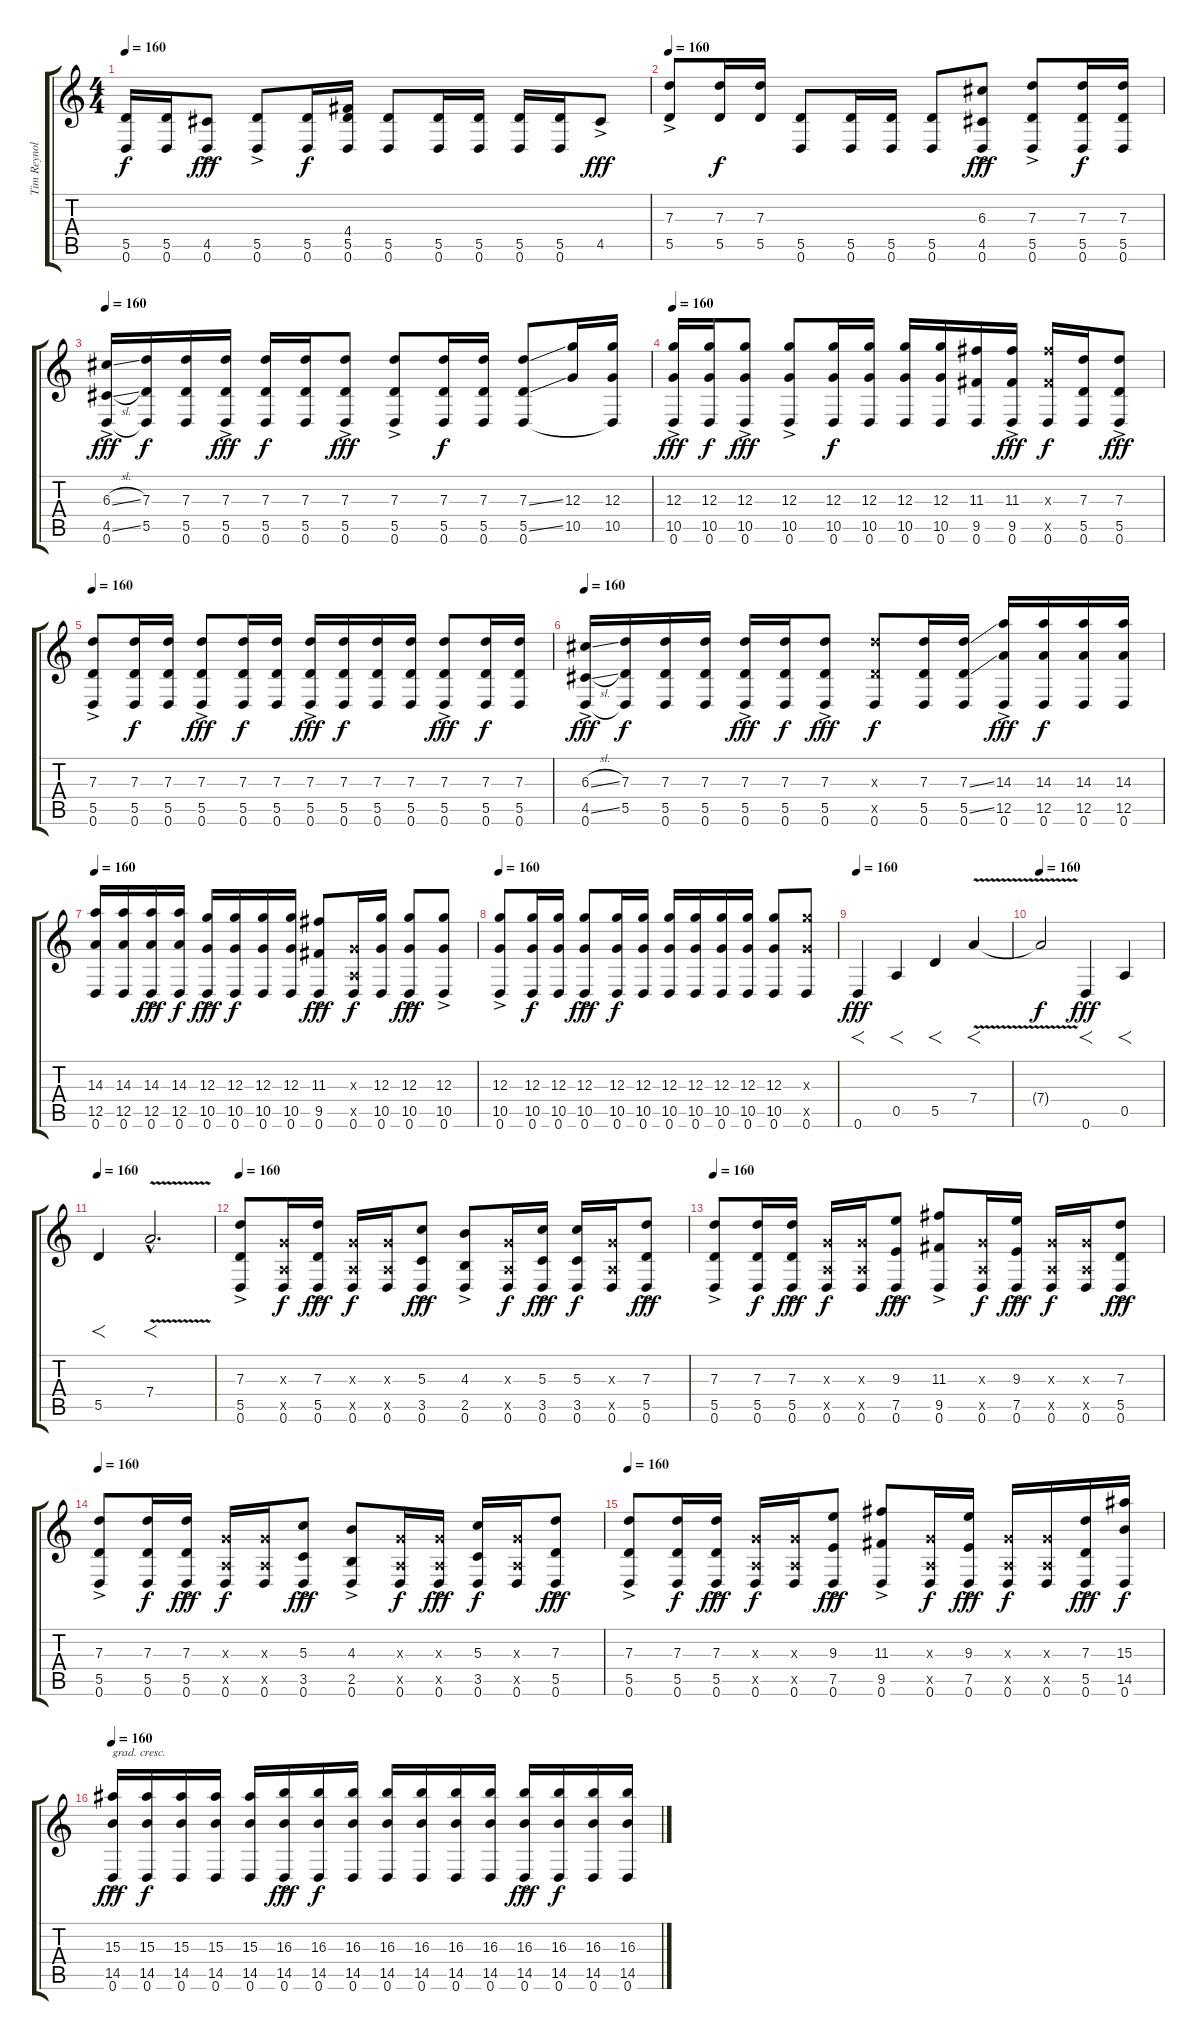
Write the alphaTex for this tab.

\track ("Tim Reynolds" "Tim Reynol") {instrument acousticguitarsteel}
\staff {score tabs}
\tuning (E4 B3 G3 D3 A2 D2) {hide}
\ts (4 4)
\tempo 160
\clef g2
\ks c
(5.5 0.6).16{dy f} (5.5 0.6).16 (4.5{ac} 0.6{ac}).8{dy fff} (5.5{ac} 0.6{ac}).8 (5.5 0.6).16{dy f} (4.4 5.5 0.6).16 (5.5 0.6).8 (5.5 0.6).16 (5.5 0.6).16 (5.5 0.6).16 (5.5 0.6).16 4.5{ac}.8{dy fff} |
\tempo 160
(7.3{ac} 5.5{ac}).8{volume 11} (7.3 5.5).16{dy f} (7.3 5.5).16 (5.5 0.6).8 (5.5 0.6).16 (5.5 0.6).16 (5.5 0.6).8 (6.3{ac} 4.5{ac} 0.6{ac}).8{dy fff} (7.3{ac} 5.5{ac} 0.6{ac}).8 (7.3 5.5 0.6).16{dy f} (7.3 5.5 0.6).16 |
\tempo 160
(6.3{sl ac} 4.5{sl ac} 0.6{ac}).16{dy fff volume 11} (7.3 5.5 0.6{t}).16{dy f} (7.3 5.5 0.6).16 (7.3{ac} 5.5{ac} 0.6{ac}).16{dy fff} (7.3 5.5 0.6).16{dy f} (7.3 5.5 0.6).16 (7.3{ac} 5.5{ac} 0.6{ac}).8{dy fff} (7.3{ac} 5.5{ac} 0.6{ac}).8 (7.3 5.5 0.6).16{dy f} (7.3 5.5 0.6).16 (7.3{ss} 5.5{ss} 0.6).8 (12.3 10.5).16 (12.3 10.5 0.6{t}).16 |
\tempo 160
(12.3{ac} 10.5{ac} 0.6{ac}).16{dy fff volume 11} (12.3 10.5 0.6).16{dy f} (12.3{ac} 10.5{ac} 0.6{ac}).8{dy fff} (12.3{ac} 10.5{ac} 0.6{ac}).8 (12.3 10.5 0.6).16{dy f} (12.3 10.5 0.6).16 (12.3 10.5 0.6).16 (12.3 10.5 0.6).16 (11.3 9.5 0.6).16 (11.3{ac} 9.5{ac} 0.6{ac}).16{dy fff} (11.3{x} 9.5{x} 0.6).16{dy f} (7.3 5.5 0.6).16 (7.3{ac} 5.5{ac} 0.6{ac}).8{dy fff} |
\tempo 160
(7.3{ac} 5.5{ac} 0.6{ac}).8{volume 11} (7.3 5.5 0.6).16{dy f} (7.3 5.5 0.6).16 (7.3{ac} 5.5{ac} 0.6{ac}).8{dy fff} (7.3 5.5 0.6).16{dy f} (7.3 5.5 0.6).16 (7.3{ac} 5.5{ac} 0.6{ac}).16{dy fff} (7.3 5.5 0.6).16{dy f} (7.3 5.5 0.6).16 (7.3 5.5 0.6).16 (7.3{ac} 5.5{ac} 0.6{ac}).8{dy fff} (7.3 5.5 0.6).16{dy f} (7.3 5.5 0.6).16 |
\tempo 160
(6.3{sl ac} 4.5{sl ac} 0.6{ac}).16{dy fff volume 11} (7.3 5.5 0.6{t}).16{dy f} (7.3 5.5 0.6).16 (7.3 5.5 0.6).16 (7.3{ac} 5.5{ac} 0.6{ac}).16{dy fff} (7.3 5.5 0.6).16{dy f} (7.3{ac} 5.5{ac} 0.6{ac}).8{dy fff} (7.3{x} 5.5{x} 0.6).8{dy f} (7.3 5.5 0.6).16 (7.3{ss} 5.5{ss} 0.6).16 (14.3{ac} 12.5{ac} 0.6{ac}).16{dy fff} (14.3 12.5 0.6).16{dy f} (14.3 12.5 0.6).16 (14.3 12.5 0.6).16 |
\tempo 160
(14.3 12.5 0.6).16{volume 11} (14.3 12.5 0.6).16 (14.3{ac} 12.5{ac} 0.6{ac}).16{dy fff} (14.3 12.5 0.6).16{dy f} (12.3{ac} 10.5{ac} 0.6{ac}).16{dy fff} (12.3 10.5 0.6).16{dy f} (12.3 10.5 0.6).16 (12.3 10.5 0.6).16 (11.3{ac} 9.5{ac} 0.6{ac}).8{dy fff} (0.3{x} 0.5{x} 0.6).16{dy f} (12.3 10.5 0.6).16 (12.3{ac} 10.5{ac} 0.6{ac}).8{dy fff} (12.3{ac} 10.5{ac} 0.6{ac}).8 |
\tempo 160
(12.3{ac} 10.5{ac} 0.6{ac}).8{volume 11} (12.3 10.5 0.6).16{dy f} (12.3 10.5 0.6).16 (12.3{ac} 10.5{ac} 0.6{ac}).8{dy fff} (12.3 10.5 0.6).16{dy f} (12.3 10.5 0.6).16 (12.3 10.5 0.6).16 (12.3 10.5 0.6).16 (12.3 10.5 0.6).16 (12.3 10.5 0.6).16 (12.3 10.5 0.6).8 (12.3{x} 10.5{x} 0.6).8 |
\tempo 160
0.6.4{f dy fff volume 16} 0.5.4{f} 5.5.4{f} 7.4{v}.4{f} |
\tempo 160
7.4{t}.2{dy f volume 16} 0.6.4{f dy fff} 0.5.4{f} |
\tempo 160
5.5.4{f volume 16} 7.4{v hac}.2{f d} |
\tempo 160
(7.3{ac} 5.5{ac} 0.6{ac}).8{volume 11} (0.3{x} 0.5{x} 0.6).16{dy f} (7.3{ac} 5.5{ac} 0.6{ac}).16{dy fff} (0.3{x} 0.5{x} 0.6).16{dy f} (0.3{x} 0.5{x} 0.6).16 (5.3{ac} 3.5{ac} 0.6{ac}).8{dy fff} (4.3{ac} 2.5{ac} 0.6{ac}).8 (0.3{x} 0.5{x} 0.6).16{dy f} (5.3{ac} 3.5{ac} 0.6{ac}).16{dy fff} (5.3 3.5 0.6).16{dy f} (0.3{x} 0.5{x} 0.6).16 (7.3{ac} 5.5{ac} 0.6{ac}).8{dy fff} |
\tempo 160
(7.3{ac} 5.5{ac} 0.6{ac}).8{volume 11} (7.3 5.5 0.6).16{dy f} (7.3{ac} 5.5{ac} 0.6{ac}).16{dy fff} (0.3{x} 0.5{x} 0.6).16{dy f} (0.3{x} 0.5{x} 0.6).16 (9.3{ac} 7.5{ac} 0.6{ac}).8{dy fff} (11.3{ac} 9.5{ac} 0.6{ac}).8 (0.3{x} 0.5{x} 0.6).16{dy f} (9.3{ac} 7.5{ac} 0.6{ac}).16{dy fff} (0.3{x} 0.5{x} 0.6).16{dy f} (0.3{x} 0.5{x} 0.6).16 (7.3{ac} 5.5{ac} 0.6{ac}).8{dy fff} |
\tempo 160
(7.3{ac} 5.5{ac} 0.6{ac}).8{volume 11} (7.3 5.5 0.6).16{dy f} (7.3{ac} 5.5{ac} 0.6{ac}).16{dy fff} (0.3{x} 0.5{x} 0.6).16{dy f} (0.3{x} 0.5{x} 0.6).16 (5.3{ac} 3.5{ac} 0.6{ac}).8{dy fff} (4.3{ac} 2.5{ac} 0.6{ac}).8 (0.3{x} 0.5{x} 0.6).16{dy f} (0.3{ac x} 0.5{ac x} 0.6{ac}).16{dy fff} (5.3 3.5 0.6).16{dy f} (0.3{x} 0.5{x} 0.6).16 (7.3{ac} 5.5{ac} 0.6{ac}).8{dy fff} |
\tempo 160
(7.3{ac} 5.5{ac} 0.6{ac}).8{volume 11} (7.3 5.5 0.6).16{dy f} (7.3{ac} 5.5{ac} 0.6{ac}).16{dy fff} (0.3{x} 0.5{x} 0.6).16{dy f} (0.3{x} 0.5{x} 0.6).16 (9.3{ac} 7.5{ac} 0.6{ac}).8{dy fff} (11.3{ac} 9.5{ac} 0.6{ac}).8 (0.3{x} 0.5{x} 0.6).16{dy f} (9.3{ac} 7.5{ac} 0.6{ac}).16{dy fff} (0.3{x} 0.5{x} 0.6).16{dy f} (0.3{x} 0.5{x} 0.6).16 (7.3{ac} 5.5{ac} 0.6{ac}).16{dy fff} (15.3 14.5 0.6).16{dy f} |
\tempo 160
(15.3{ac} 14.5{ac} 0.6{ac}).16{txt "grad. cresc." dy fff volume 11} (15.3 14.5 0.6).16{dy f} (15.3 14.5 0.6).16 (15.3 14.5 0.6).16 (15.3 14.5 0.6).16 (16.3{ac} 14.5{ac} 0.6{ac}).16{dy fff} (16.3 14.5 0.6).16{dy f} (16.3 14.5 0.6).16 (16.3 14.5 0.6).16 (16.3 14.5 0.6).16 (16.3 14.5 0.6).16 (16.3 14.5 0.6).16 (16.3{ac} 14.5{ac} 0.6{ac}).16{dy fff} (16.3 14.5 0.6).16{dy f} (16.3 14.5 0.6).16 (16.3 14.5 0.6).16
